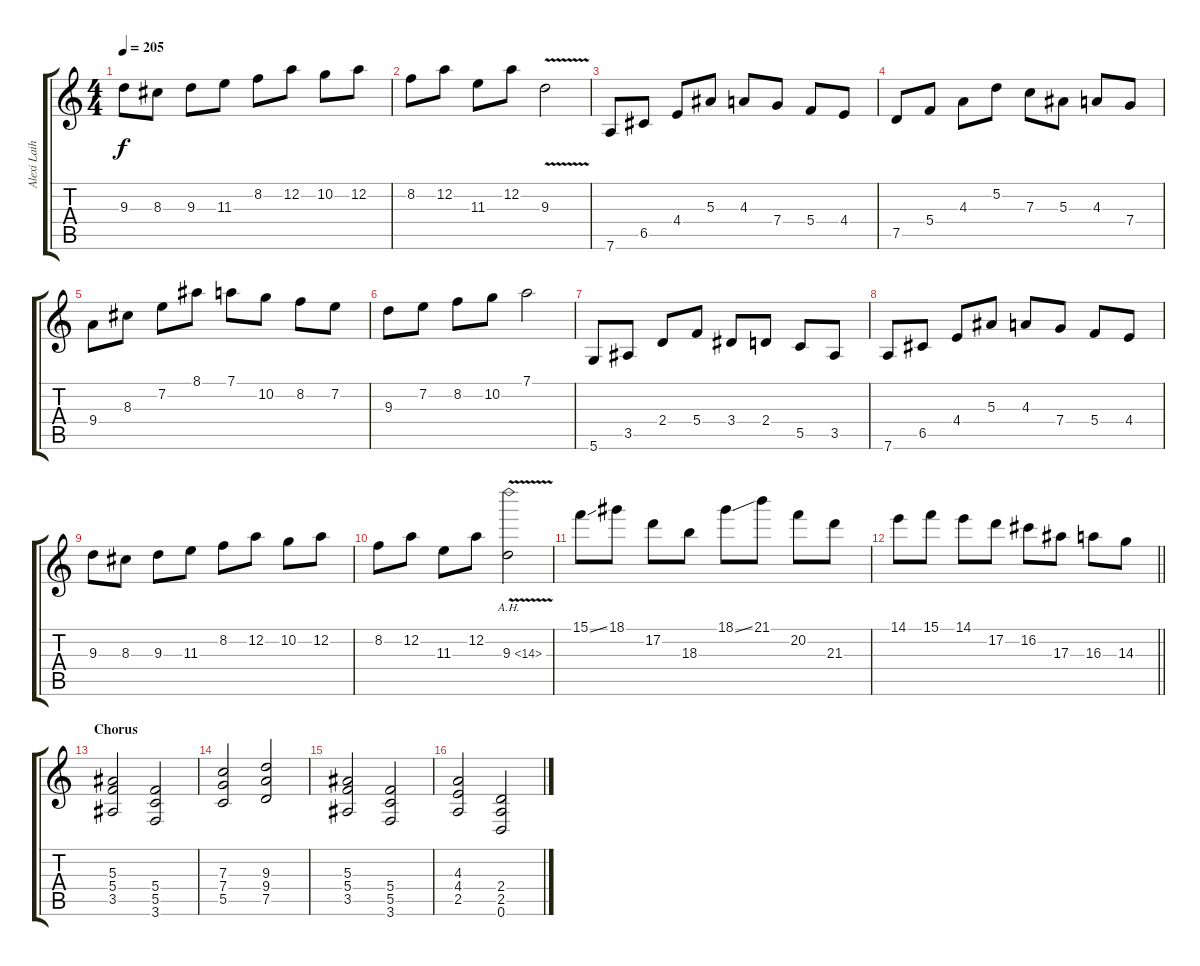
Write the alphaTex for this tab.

\track ("Alexi Laiho" "Alexi Laih") {instrument distortionguitar}
\staff {score tabs}
\tuning (D4 A3 F3 C3 G2 D2) {hide}
\ts (4 4)
\tempo 205
\clef g2
\ks c
9.3.8{dy f} 8.3.8 9.3.8 11.3.8 8.2.8 12.2.8 10.2.8 12.2.8 |
8.2.8 12.2.8 11.3.8 12.2.8 9.3{v}.2 |
7.6.8 6.5.8 4.4.8 5.3.8 4.3.8 7.4.8 5.4.8 4.4.8 |
7.5.8 5.4.8 4.3.8 5.2.8 7.3.8 5.3.8 4.3.8 7.4.8 |
9.4.8 8.3.8 7.2.8 8.1.8 7.1.8 10.2.8 8.2.8 7.2.8 |
9.3.8 7.2.8 8.2.8 10.2.8 7.1.2 |
5.6.8 3.5.8 2.4.8 5.4.8 3.4.8 2.4.8 5.5.8 3.5.8 |
7.6.8 6.5.8 4.4.8 5.3.8 4.3.8 7.4.8 5.4.8 4.4.8 |
9.3.8 8.3.8 9.3.8 11.3.8 8.2.8 12.2.8 10.2.8 12.2.8 |
8.2.8 12.2.8 11.3.8 12.2.8 9.3{ah 5 v}.2 |
15.1{ss}.8 18.1.8 17.2.8 18.3.8 18.1{ss}.8 21.1.8 20.2.8 21.3.8 |
\barLineRight lightlight
14.1.8 15.1.8 14.1.8 17.2.8 16.2.8 17.3.8 16.3.8 14.3.8 |
\section ("" "Chorus")
(5.3 5.4 3.5).2 (5.4 5.5 3.6).2 |
(7.3 7.4 5.5).2 (9.3 9.4 7.5).2 |
(5.3 5.4 3.5).2 (5.4 5.5 3.6).2 |
(4.3 4.4 2.5).2 (2.4 2.5 0.6).2
